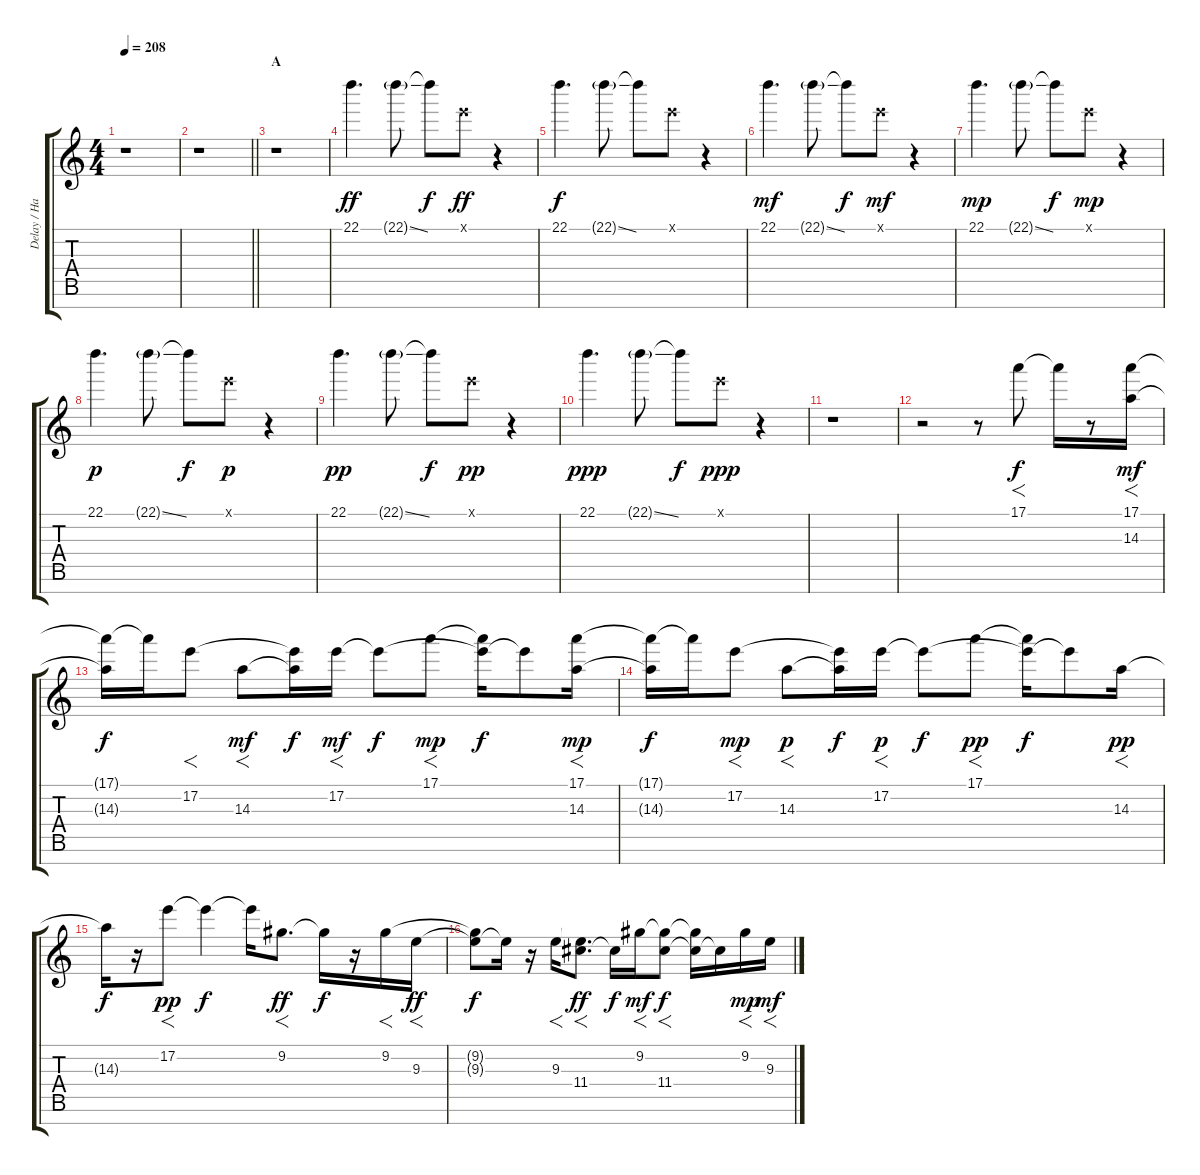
\track ("Delay / Harmonizer" "Delay / Ha") {instrument distortionguitar}
\staff {score tabs}
\tuning (E4 B3 G3 D3 A2 E2 B1) {hide}
\ts (4 4)
\tempo 208
\clef g2
\ks c
r.1{dy ff instrument distortionguitar} |
\barLineRight lightlight
r.1 |
\section ("" "A")
r.1 |
22.1.4{d} 22.1{ss g}.8 22.1{t}.8{dy f} 12.1{x}.8{dy ff} r.4 |
22.1.4{d dy f} 22.1{ss g}.8 22.1{t}.8 12.1{x}.8 r.4 |
22.1.4{d dy mf} 22.1{ss g}.8 22.1{t}.8{dy f} 12.1{x}.8{dy mf} r.4 |
22.1.4{d dy mp} 22.1{ss g}.8 22.1{t}.8{dy f} 12.1{x}.8{dy mp} r.4 |
22.1.4{d dy p} 22.1{ss g}.8 22.1{t}.8{dy f} 12.1{x}.8{dy p} r.4 |
22.1.4{d dy pp} 22.1{ss g}.8 22.1{t}.8{dy f} 12.1{x}.8{dy pp} r.4 |
22.1.4{d dy ppp} 22.1{ss g}.8 22.1{t}.8{dy f} 12.1{x}.8{dy ppp} r.4 |
r.1 |
r.2 r.8 17.1.8{f dy f} 17.1{t}.16 r.8 (17.1 14.3).16{f dy mf} |
(17.1{t} 14.3{t}).16{dy f} 17.1{t}.16 17.2.8{f} 14.3.8{f dy mf} (17.2{t} 14.3{t}).16{dy f} 17.2.16{f dy mf} 17.2{t}.8{dy f} 17.1.8{f dy mp} (17.1{t} 17.2{t}).16{dy f} 17.2{t}.8 (17.1 14.3).16{f dy mp} |
(17.1{t} 14.3{t}).16{dy f} 17.1{t}.16 17.2.8{f dy mp} 14.3.8{f dy p} (17.2{t} 14.3{t}).16{dy f} 17.2.16{f dy p} 17.2{t}.8{dy f} 17.1.8{f dy pp} (17.1{t} 17.2{t}).16{dy f} 17.2{t}.8 14.3.16{f dy pp} |
14.3{t}.16{dy f} r.16 17.2.8{f dy pp} 17.2{t}.4{dy f} 17.2{t}.16 9.2.8{f d dy ff} 9.2{t}.16{dy f} r.16 9.2.16{f} 9.3.16{f dy ff} |
(9.2{t} 9.3{t}).8{dy f} 9.3{t}.16 r.16 9.3.16{f} (9.3{t} 11.4).8{f d dy ff} 11.4{t}.16{dy f} 9.2.16{f dy mf} (9.2{t} 11.4).8{f dy f} (9.2{t} 11.4{t}).16 11.4{t}.16 9.2.16{f dy mp} 9.3.16{f dy mf}
